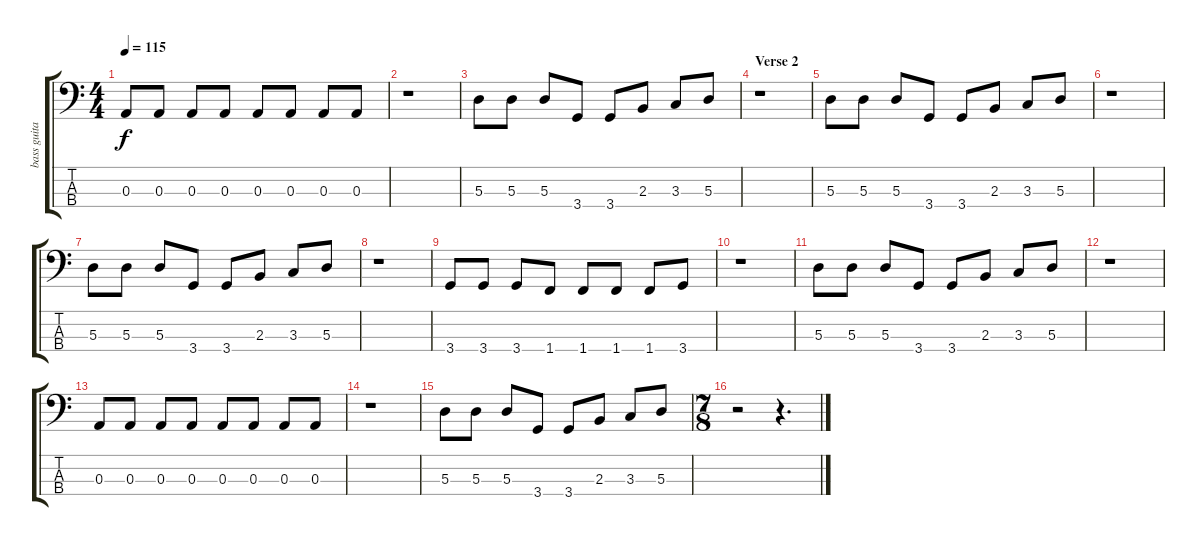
\track ("bass guitar - andi" "bass guita") {instrument electricbassfinger}
\staff {score tabs}
\tuning (G2 D2 A1 E1) {hide}
\ts (4 4)
\tempo 115
\clef f4
\ks c
0.3.8{dy f} 0.3.8 0.3.8 0.3.8 0.3.8 0.3.8 0.3.8 0.3.8 |
r.1 |
5.3.8 5.3.8 5.3.8 3.4.8 3.4.8 2.3.8 3.3.8 5.3.8 |
\section ("" "Verse 2")
r.1 |
5.3.8 5.3.8 5.3.8 3.4.8 3.4.8 2.3.8 3.3.8 5.3.8 |
r.1 |
5.3.8 5.3.8 5.3.8 3.4.8 3.4.8 2.3.8 3.3.8 5.3.8 |
r.1 |
3.4.8 3.4.8 3.4.8 1.4.8 1.4.8 1.4.8 1.4.8 3.4.8 |
r.1 |
5.3.8 5.3.8 5.3.8 3.4.8 3.4.8 2.3.8 3.3.8 5.3.8 |
r.1 |
0.3.8 0.3.8 0.3.8 0.3.8 0.3.8 0.3.8 0.3.8 0.3.8 |
r.1 |
5.3.8 5.3.8 5.3.8 3.4.8 3.4.8 2.3.8 3.3.8 5.3.8 |
\ts (7 8)
r.2 r.4{d}
